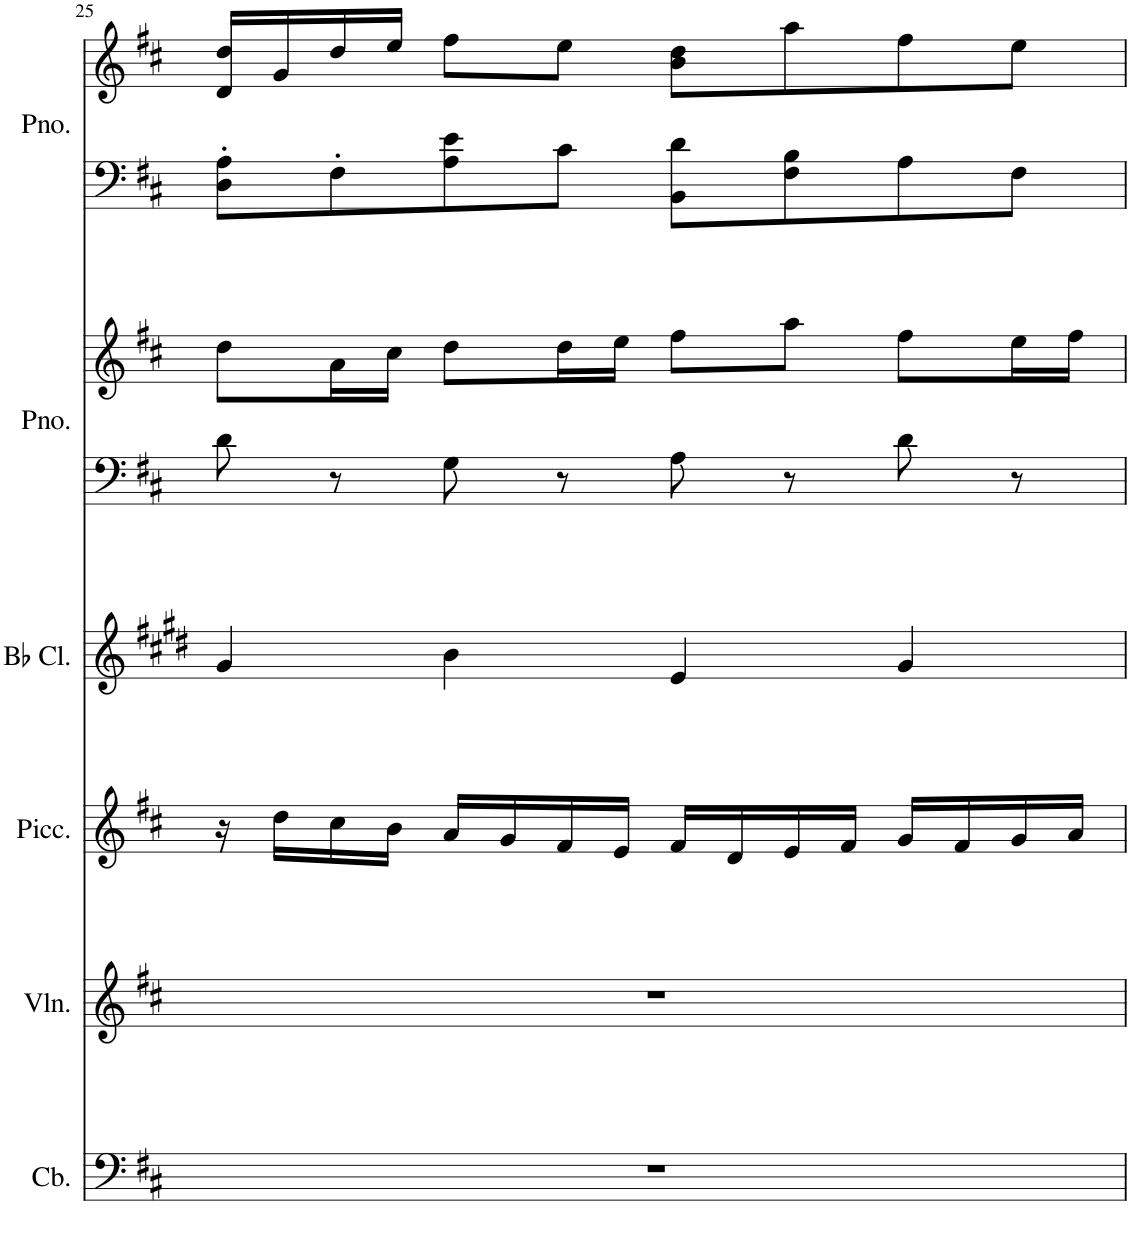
**kern	**kern	**kern	**kern	**kern	**kern	**kern	**kern
*part6	*part5	*part4	*part3	*part2	*part2	*part1	*part1
*staff8	*staff7	*staff6	*staff5	*staff4	*staff3	*staff2	*staff1
*I"Contrabass	*I"Violin	*I"Piccolo	*I"Bb Clarinet	*I"Piano	*	*I"Piano	*
*I'Cb.	*I'Vln.	*I'Picc.	*I'Bb Cl.	*I'Pno.	*	*I'Pno.	*
!!LO:PB:g=z
*clefF4	*clefG2	*clefG2	*clefG2	*clefF4	*clefG2	*clefF4	*clefG2
*Trd7c12	*	*Trd-7c-12	*Trd1c2	*	*	*	*
*k[f#c#]	*k[f#c#]	*k[f#c#]	*k[f#c#g#d#]	*k[f#c#]	*k[f#c#]	*k[f#c#]	*k[f#c#]
*M4/4	*M4/4	*M4/4	*M4/4	*M4/4	*M4/4	*M4/4	*M4/4
=25	=25	=25	=25	=25	=25	=25	=25
1r	1r	16r	4g#/	8d\	8dd\L	8D\' 8A\'L	16d/ 16dd/LL
.	.	16dd\LL	.	.	.	.	16g/
.	.	16cc#\	.	8r	16a\L	8F#'\	16dd/
.	.	16b\JJ	.	.	16cc#\JJ	.	16ee/JJ
.	.	16a/LL	4b\	8G\	8dd\L	8A\ 8e\	8ff#\L
.	.	16g/	.	.	.	.	.
.	.	16f#/	.	8r	16dd\L	8c#\J	8ee\J
.	.	16e/JJ	.	.	16ee\JJ	.	.
.	.	16f#/LL	4e/	8A\	8ff#\L	8BB\ 8d\L	8b\ 8dd\L
.	.	16d/	.	.	.	.	.
.	.	16e/	.	8r	8aa\J	8F#\ 8B\	8aa\
.	.	16f#/JJ	.	.	.	.	.
.	.	16g/LL	4g#/	8d\	8ff#\L	8A\	8ff#\
.	.	16f#/	.	.	.	.	.
.	.	16g/	.	8r	16ee\L	8F#\J	8ee\J
.	.	16a/JJ	.	.	16ff#\JJ	.	.
=	=	=	=	=	=	=	=
*-	*-	*-	*-	*-	*-	*-	*-
